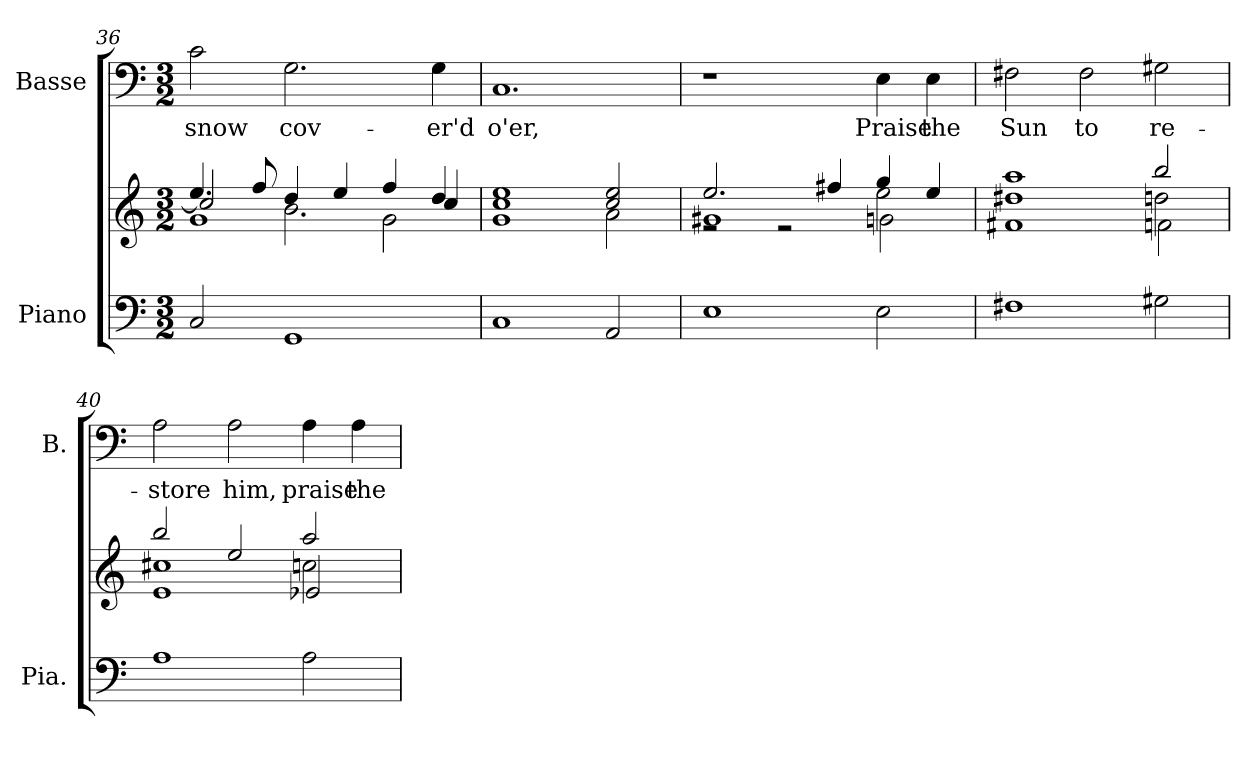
**kern	**kern	**kern	**text
*part2	*part2	*part1	*part1
*staff3	*staff2	*staff1	*staff1
*I"Piano	*	*I"Basse	*
*I'Pia.	*	*I'B.	*
*clefF4	*clefG2	*clefF4	*
*k[]	*k[]	*k[]	*
*M3/2	*M3/2	*M3/2	*
=36	=36	=36	=36
*	*^	*	*
*	*	*^	*	*
!	!	!	!	!	!LO:LY:b
2C/	4.ee/	2cc/]	1g	2c\	snow
.	8ff/	.	.	.	.
!	!	!	!	!	!LO:LY:b
1GG	4dd/	2.b\	.	2.G\	cov-
.	4ee/	.	.	.	.
.	4ff/	.	2g\	.	.
!	!	!	!	!	!LO:LY:b
.	4dd/	4cc/	.	4G\	-er'd
*	*	*v	*v	*	*
=37	=37	=37	=37	=37
!	!	!	!	!LO:LY:b
1C	1cc 1ee	1g	1.C	o'er,
2AA/	2cc/ 2ee/	2a\	.	.
=38	=38	=38	=38	=38
*	*	*^	*	*
1E	2.ee/	2re	1g#X	1r	.
.	.	2re	.	.	.
.	4ff#X/	.	.	.	.
!	!	!	!	!	!LO:LY:b
2E\	4gg/	2ee\	2gn\	4E\	Praise
!	!	!	!	!	!LO:LY:b
.	4ee/	.	.	4E\	the
=39	=39	=39	=39	=39	=39
!	!	!	!	!	!LO:LY:b
1F#X:	1aa	1dd#X	1f#X	2F#X\	Sun
!	!	!	!	!	!LO:LY:b
.	.	.	.	2F#\	to
!	!	!	!	!	!LO:LY:b
2G#X\	2bb/	2ddn\	2fn\	2G#X\	re-
!!LO:LB:g=z
=40	=40	=40	=40	=40	=40
!	!	!	!	!	!LO:LY:b
1A	2bb/	1cc#X	1e	2A\	-store
!	!	!	!	!	!LO:LY:b
.	2ee/	.	.	2A\	him,
!	!	!	!	!	!LO:LY:b
2A\	2aa/	2ccn\	2e-X/	4A\	praise
!	!	!	!	!	!LO:LY:b
.	.	.	.	4A\	the
*	*v	*v	*v	*	*
=	=	=	=
*-	*-	*-	*-
